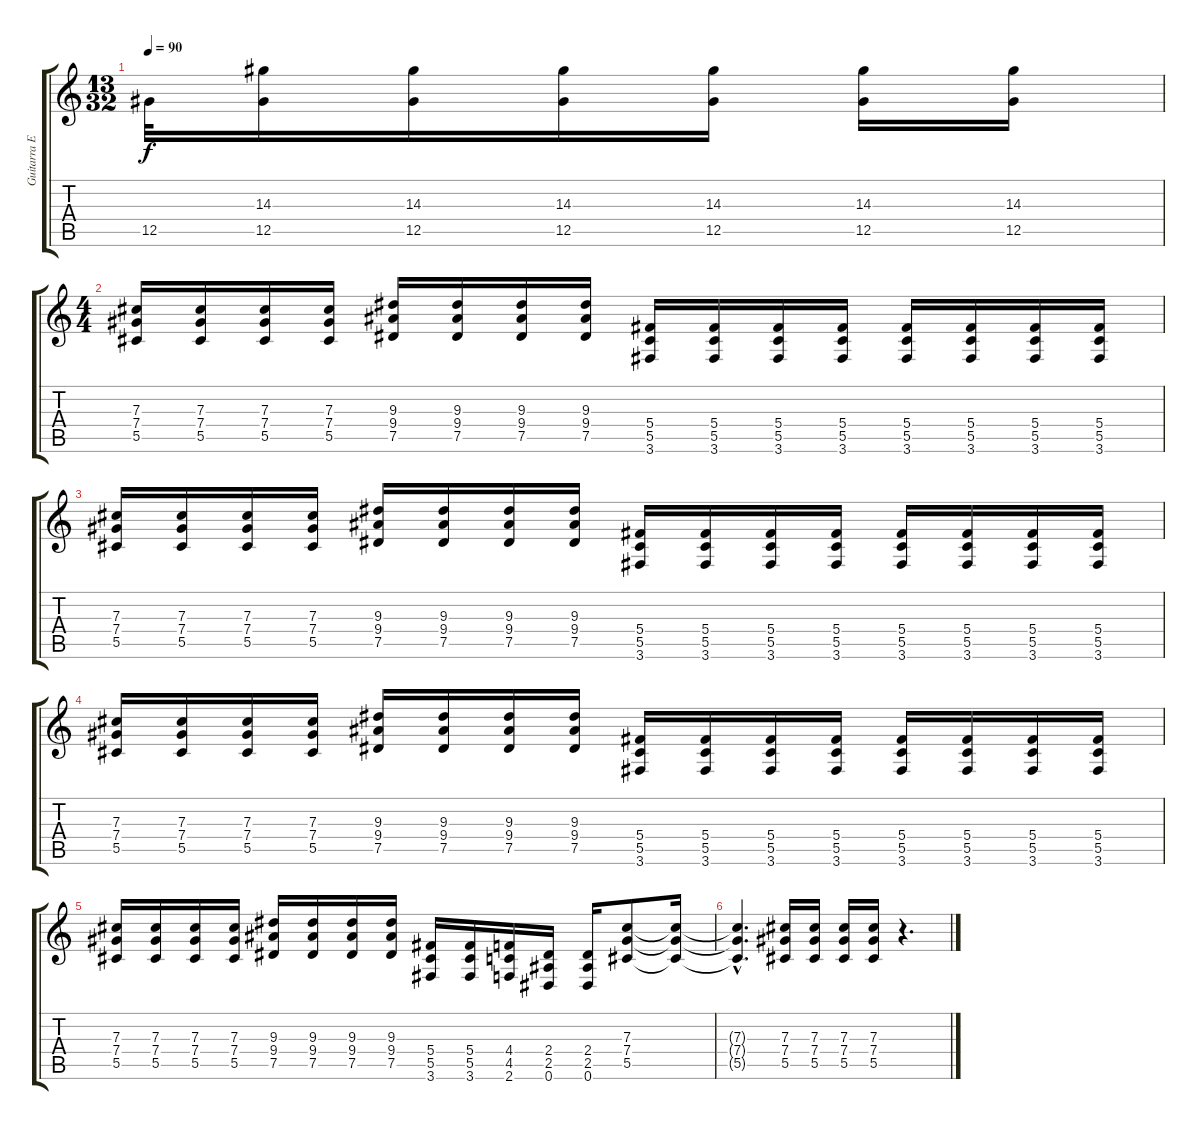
\track ("Guitarra Eb 2" "Guitarra E") {instrument distortionguitar}
\staff {score tabs}
\tuning (Eb4 Bb3 Gb3 Db3 Ab2 Eb2) {hide}
\ts (13 32)
\tempo 90
\clef g2
\ks c
12.5{t}.32{dy f} (14.3 12.5).16 (14.3 12.5).16 (14.3 12.5).16 (14.3 12.5).16 (14.3 12.5).16 (14.3 12.5).16 |
\ts (4 4)
(7.3 7.4 5.5).16{volume 10} (7.3 7.4 5.5).16 (7.3 7.4 5.5).16 (7.3 7.4 5.5).16 (9.3 9.4 7.5).16 (9.3 9.4 7.5).16 (9.3 9.4 7.5).16 (9.3 9.4 7.5).16 (5.4 5.5 3.6).16 (5.4 5.5 3.6).16 (5.4 5.5 3.6).16 (5.4 5.5 3.6).16 (5.4 5.5 3.6).16 (5.4 5.5 3.6).16 (5.4 5.5 3.6).16 (5.4 5.5 3.6).16 |
(7.3 7.4 5.5).16 (7.3 7.4 5.5).16 (7.3 7.4 5.5).16 (7.3 7.4 5.5).16 (9.3 9.4 7.5).16 (9.3 9.4 7.5).16 (9.3 9.4 7.5).16 (9.3 9.4 7.5).16 (5.4 5.5 3.6).16 (5.4 5.5 3.6).16 (5.4 5.5 3.6).16 (5.4 5.5 3.6).16 (5.4 5.5 3.6).16 (5.4 5.5 3.6).16 (5.4 5.5 3.6).16 (5.4 5.5 3.6).16 |
(7.3 7.4 5.5).16 (7.3 7.4 5.5).16 (7.3 7.4 5.5).16 (7.3 7.4 5.5).16 (9.3 9.4 7.5).16 (9.3 9.4 7.5).16 (9.3 9.4 7.5).16 (9.3 9.4 7.5).16 (5.4 5.5 3.6).16 (5.4 5.5 3.6).16 (5.4 5.5 3.6).16 (5.4 5.5 3.6).16 (5.4 5.5 3.6).16 (5.4 5.5 3.6).16 (5.4 5.5 3.6).16 (5.4 5.5 3.6).16 |
(7.3 7.4 5.5).16 (7.3 7.4 5.5).16 (7.3 7.4 5.5).16 (7.3 7.4 5.5).16 (9.3 9.4 7.5).16 (9.3 9.4 7.5).16 (9.3 9.4 7.5).16 (9.3 9.4 7.5).16 (5.4 5.5 3.6).16 (5.4 5.5 3.6).16 (4.4 4.5 2.6).16 (2.4 2.5 0.6).16 (2.4 2.5 0.6).16 (7.3 7.4 5.5).8 (7.3{t} 7.4{t} 5.5{t}).16 |
(7.3{hac t} 7.4{hac t} 5.5{hac t}).4{d} (7.3 7.4 5.5).16 (7.3 7.4 5.5).16 (7.3 7.4 5.5).16 (7.3 7.4 5.5).16 r.4{d}
